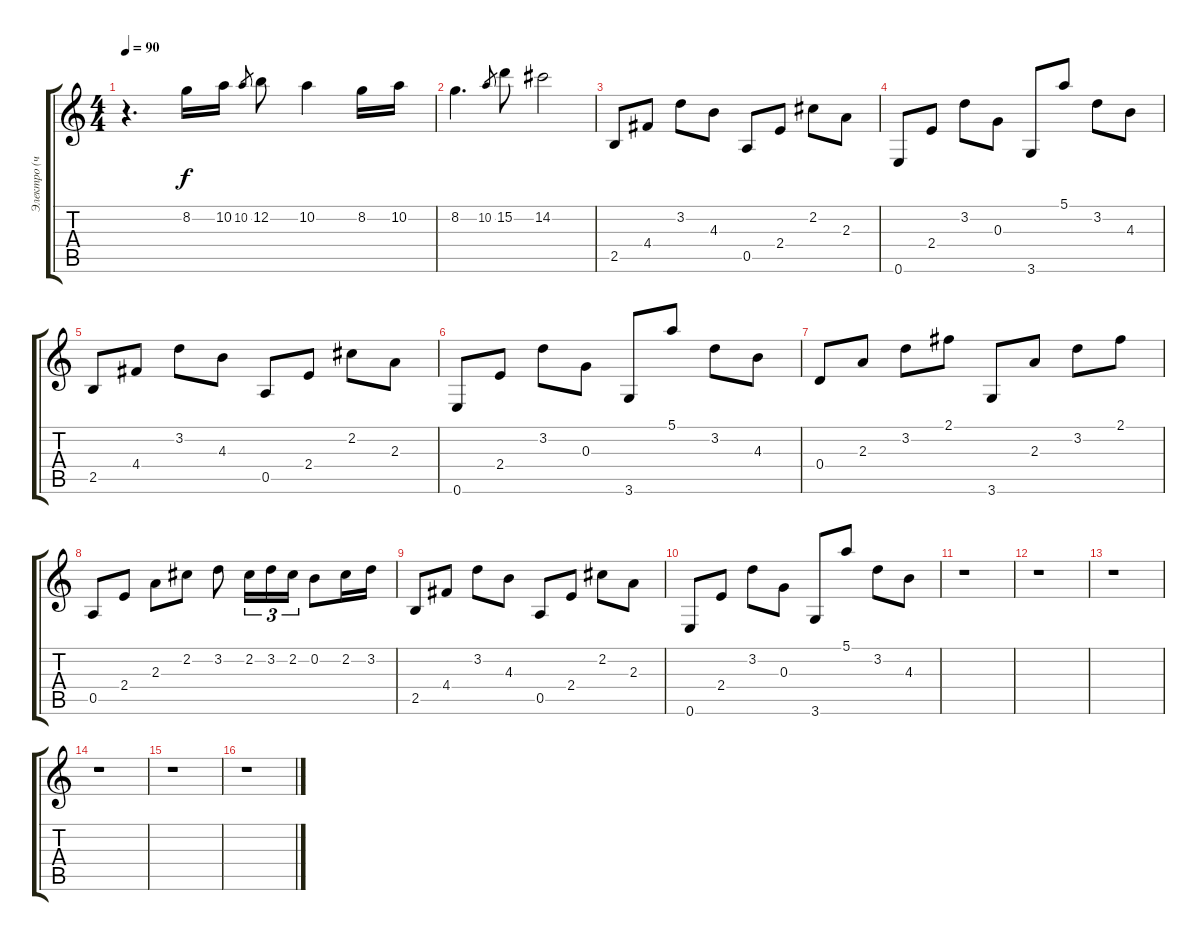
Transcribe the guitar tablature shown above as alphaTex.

\track ("Электро (чист)" "Электро (ч") {instrument electricguitarjazz}
\staff {score tabs}
\tuning (E4 B3 G3 D3 A2 E2) {hide}
\ts (4 4)
\tempo 90
\clef g2
\ks c
r.4{d dy f instrument acousticguitarnylon} 8.2.16 10.2.16 10.2.8{gr} 12.2.8 10.2.4 8.2.16 10.2.16 |
8.2.4{d} 10.2.8{gr} 15.2.8 14.2.2 |
2.5.8{instrument electricguitarjazz} 4.4.8 3.2.8 4.3.8 0.5.8 2.4.8 2.2.8 2.3.8 |
0.6.8 2.4.8 3.2.8 0.3.8 3.6.8 5.1.8 3.2.8 4.3.8 |
2.5.8 4.4.8 3.2.8 4.3.8 0.5.8 2.4.8 2.2.8 2.3.8 |
0.6.8 2.4.8 3.2.8 0.3.8 3.6.8 5.1.8 3.2.8 4.3.8 |
0.4.8 2.3.8 3.2.8 2.1.8 3.6.8 2.3.8 3.2.8 2.1.8 |
0.5.8 2.4.8 2.3.8 2.2.8 3.2.8 2.2.16{tu (3 2)} 3.2.16{tu (3 2)} 2.2.16{tu (3 2)} 0.2.8 2.2.16 3.2.16 |
2.5.8 4.4.8 3.2.8 4.3.8 0.5.8 2.4.8 2.2.8 2.3.8 |
0.6.8 2.4.8 3.2.8 0.3.8 3.6.8 5.1.8 3.2.8 4.3.8 |
r.1 |
r.1 |
r.1 |
r.1 |
r.1 |
r.1
